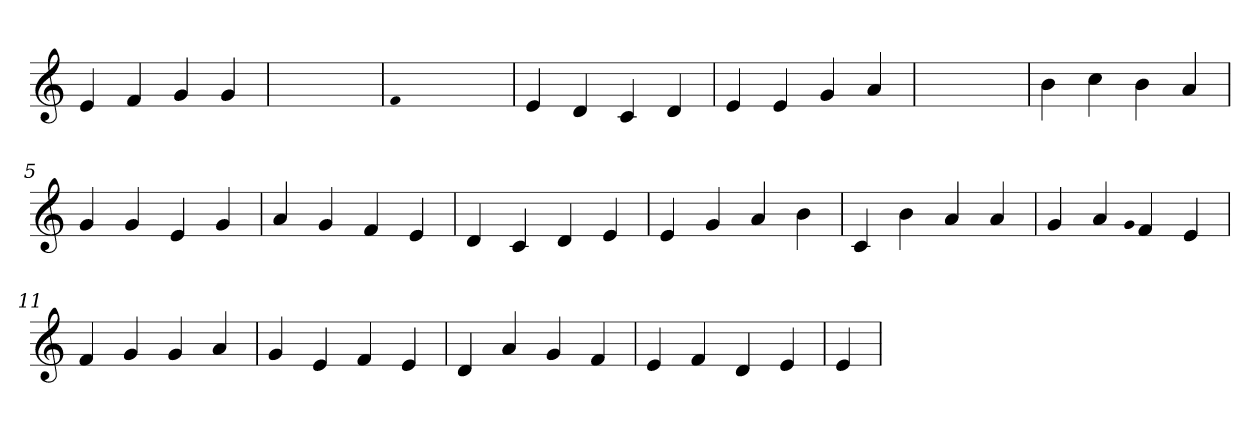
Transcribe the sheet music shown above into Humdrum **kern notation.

**kern
*part1
*staff1
*clefG2
=1
4e
4f
4g
4g
=2
1ryy
=2
qqf
1ryy
=2
4e
4d
4c
4d
=3
4e
4e
4g
4a
=4
1ryy
=4
4b
4cc
4b
4a
=5
4g
4g
4e
4g
=6
4a
4g
4f
4e
=7
4d
4c
4d
4e
=8
4e
4g
4a
4b
=9
4c
4b
4a
4a
=10
4g
4a
qqg
4f
4e
=11
4f
4g
4g
4a
=12
4g
4e
4f
4e
=13
4d
4a
4g
4f
=14
4e
4f
4d
4e
=15
4e
=
*-
